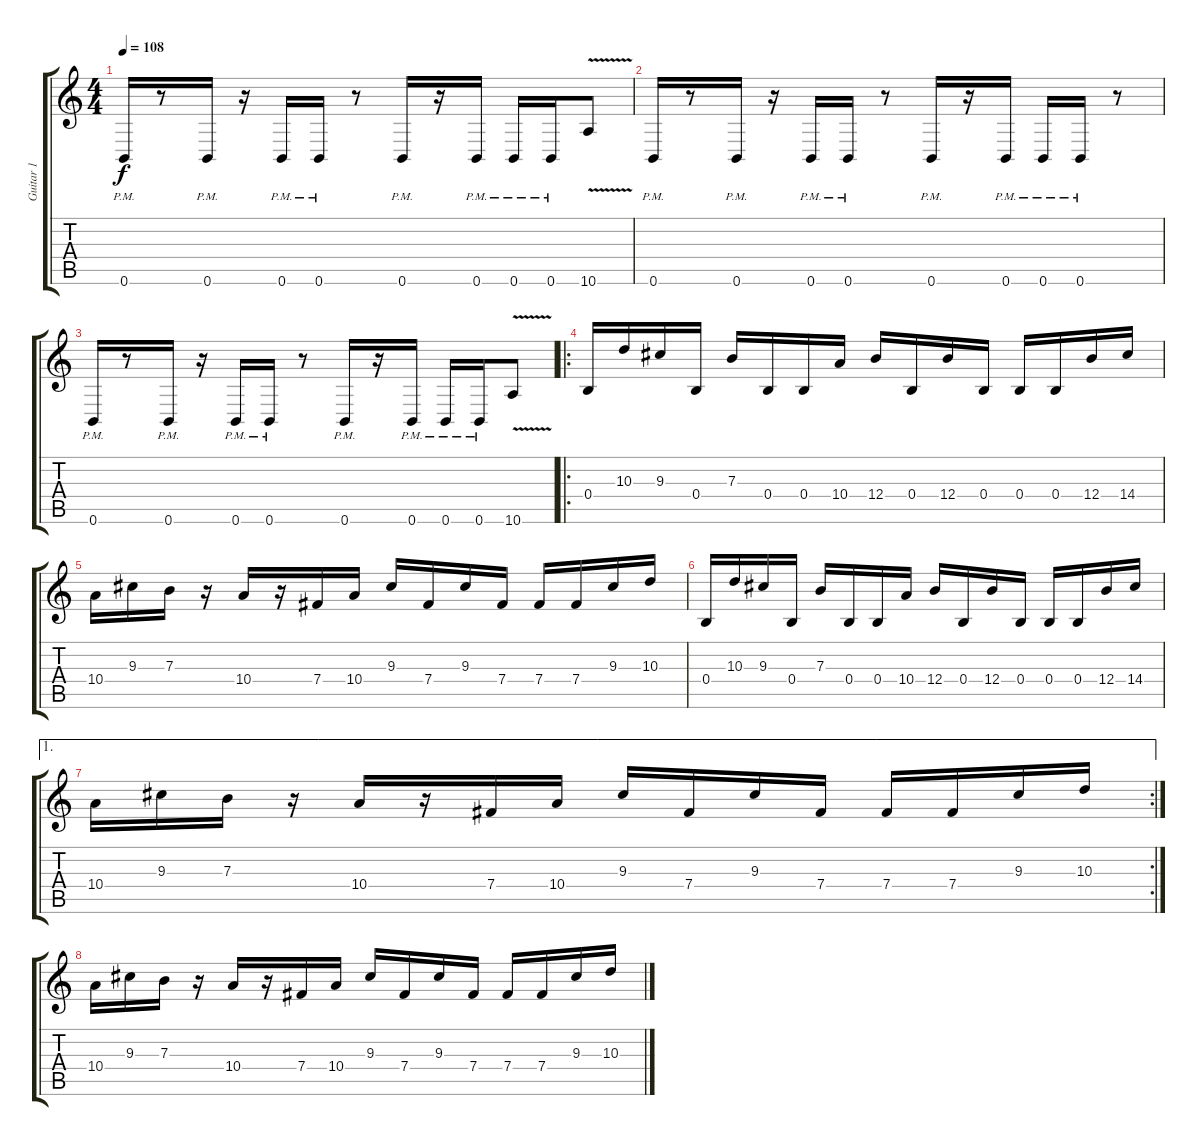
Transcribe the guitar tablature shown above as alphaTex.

\track ("Guitar 1" "Guitar 1") {instrument distortionguitar}
\staff {score tabs}
\tuning (Db4 Ab3 E3 B2 Gb2 B1) {hide}
\ts (4 4)
\tempo 108
\clef g2
\ks c
0.6{pm}.16{dy f} r.8 0.6{pm}.16 r.16 0.6{pm}.16 0.6{pm}.16 r.8 0.6{pm}.16 r.16 0.6{pm}.16 0.6{pm}.16 0.6{pm}.16 10.6{v}.8 |
0.6{pm}.16 r.8 0.6{pm}.16 r.16 0.6{pm}.16 0.6{pm}.16 r.8 0.6{pm}.16 r.16 0.6{pm}.16 0.6{pm}.16 0.6{pm}.16 r.8 |
0.6{pm}.16 r.8 0.6{pm}.16 r.16 0.6{pm}.16 0.6{pm}.16 r.8 0.6{pm}.16 r.16 0.6{pm}.16 0.6{pm}.16 0.6{pm}.16 10.6{v}.8 |
\ro
0.4.16 10.3.16 9.3.16 0.4.16 7.3.16 0.4.16 0.4.16 10.4.16 12.4.16 0.4.16 12.4.16 0.4.16 0.4.16 0.4.16 12.4.16 14.4.16 |
10.4.16 9.3.16 7.3.16 r.16 10.4.16 r.16 7.4.16 10.4.16 9.3.16 7.4.16 9.3.16 7.4.16 7.4.16 7.4.16 9.3.16 10.3.16 |
0.4.16 10.3.16 9.3.16 0.4.16 7.3.16 0.4.16 0.4.16 10.4.16 12.4.16 0.4.16 12.4.16 0.4.16 0.4.16 0.4.16 12.4.16 14.4.16 |
\ae 1
\rc 2
10.4.16 9.3.16 7.3.16 r.16 10.4.16 r.16 7.4.16 10.4.16 9.3.16 7.4.16 9.3.16 7.4.16 7.4.16 7.4.16 9.3.16 10.3.16 |
10.4.16 9.3.16 7.3.16 r.16 10.4.16 r.16 7.4.16 10.4.16 9.3.16 7.4.16 9.3.16 7.4.16 7.4.16 7.4.16 9.3.16 10.3.16
